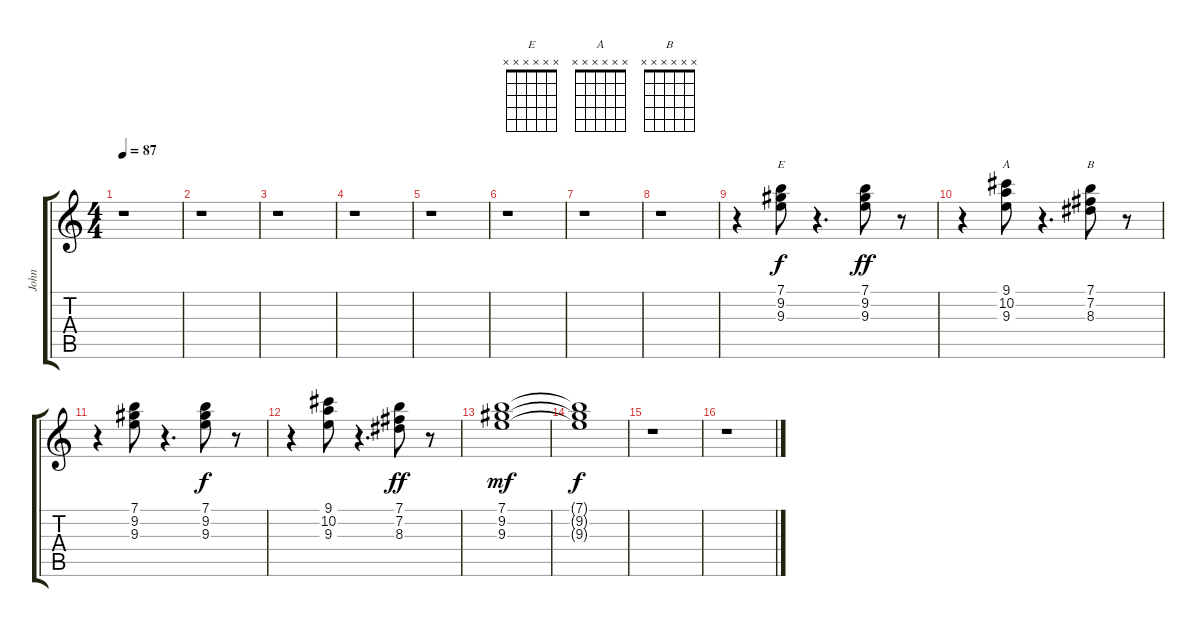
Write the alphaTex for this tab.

\track ("John" "John") {instrument electricguitarclean}
\staff {score tabs}
\tuning (E4 B3 G3 D3 A2 E2) {hide}
\chord ("E" x x x x x x)
\chord ("A" x x x x x x)
\chord ("B" x x x x x x)
\ts (4 4)
\tempo 87
\clef g2
\ks c
r.1{dy ff} |
r.1 |
r.1 |
r.1 |
r.1 |
r.1 |
r.1 |
r.1 |
r.4 (7.1 9.2 9.3).8{ch "E" dy f} r.4{d} (7.1 9.2 9.3).8{dy ff} r.8 |
r.4 (9.1 10.2 9.3).8{ch "A"} r.4{d} (7.1 7.2 8.3).8{ch "B"} r.8 |
r.4 (7.1 9.2 9.3).8 r.4{d} (7.1 9.2 9.3).8{dy f} r.8 |
r.4 (9.1 10.2 9.3).8 r.4{d} (7.1 7.2 8.3).8{dy ff} r.8 |
(7.1 9.2 9.3).1{dy mf} |
(7.1{t} 9.2{t} 9.3{t}).1{dy f} |
r.1 |
r.1
